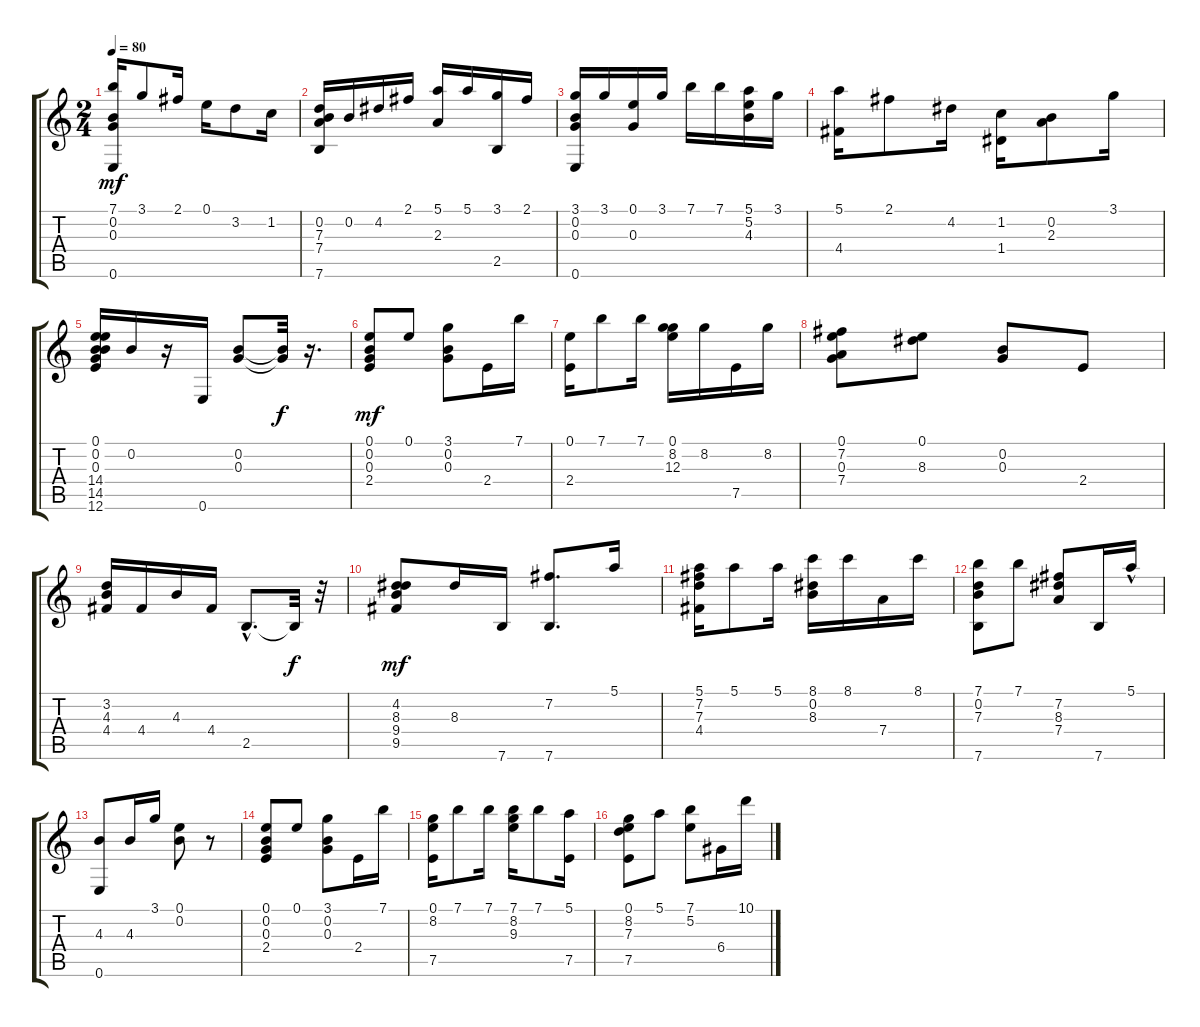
\track "" {instrument acousticguitarnylon}
\staff {score tabs}
\tuning (E4 B3 G3 D3 A2 E2) {hide}
\ts (2 4)
\tempo 80
\clef g2
\ks c
(7.1 0.2 0.3 0.6).16{dy mf} 3.1.8 2.1.16 0.1.16 3.2.8 1.2.16 |
(0.2 7.3 7.4 7.6).16 0.2.16 4.2.16 2.1.16 (5.1 2.3).16 5.1.16 (3.1 2.5).16 2.1.16 |
(3.1 0.2 0.3 0.6).16 3.1.16 (0.1 0.3).16 3.1.16 7.1.16 7.1.16 (5.1 5.2 4.3).16 3.1.16 |
(5.1 4.4).16 2.1.8 4.2.16 (1.2 1.4).16 (0.2 2.3).8 3.1.16 |
(0.1 0.2 0.3 14.4 14.5 12.6).16 0.2.16 r.16 0.6.16 (0.2 0.3).8 (0.2{t} 0.3{t}).32{dy f} r.16{d} |
(0.1 0.2 0.3 2.4).8{dy mf} 0.1.8 (3.1 0.2 0.3).8 2.4.16 7.1.16 |
(0.1 2.4).16 7.1.8 7.1.16 (0.1 8.2 12.3).16 8.2.16 7.5.16 8.2.16 |
(0.1 7.2 0.3 7.4).8 (0.1 8.3).8 (0.2 0.3).8 2.4.8 |
(3.2 4.3 4.4).16 4.4.16 4.3.16 4.4.16 2.5{hac}.8{d} 2.5{t}.32{dy f} r.32 |
(4.2 8.3 9.4 9.5).8{dy mf} 8.3.16 7.6.16 (7.2 7.6).8{d} 5.1.16 |
(5.1 7.2 7.3 4.4).16 5.1.8 5.1.16 (8.1 0.2 8.3).16 8.1.16 7.4.16 8.1.16 |
(7.1 0.2 7.3 7.6).8 7.1.8 (7.2 8.3 7.4).8 7.6.16 5.1{hac}.16 |
(4.3 0.6).8 4.3.16 3.1.16 (0.1 0.2).8 r.8 |
(0.1 0.2 0.3 2.4).8 0.1.8 (3.1 0.2 0.3).8 2.4.16 7.1.16 |
(0.1 8.2 7.5).16 7.1.8 7.1.16 (7.1 8.2 9.3).16 7.1.8 (5.1 7.5).16 |
(0.1 8.2 7.3 7.5).8 5.1.8 (7.1 5.2).8 6.4.16 10.1.16
